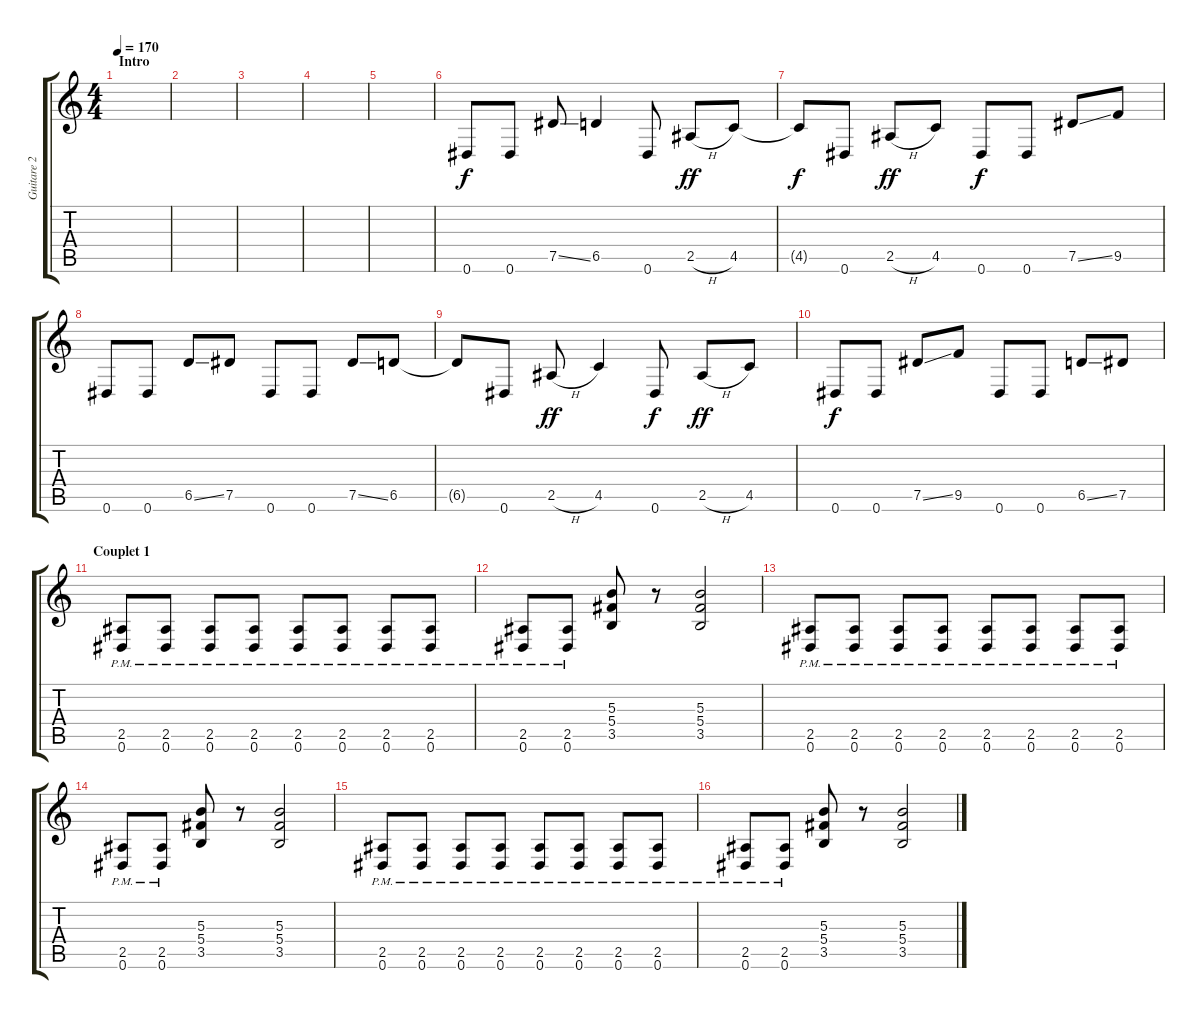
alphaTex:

\track ("Guitare 2 - Greig Nori" "Guitare 2 ") {instrument distortionguitar}
\staff {score tabs}
\tuning (Eb4 Bb3 Gb3 Db3 Ab2 Eb2) {hide}
\ts (4 4)
\section ("" "Intro")
\tempo 170
\clef g2
\ks c
|
|
|
|
|
0.6.8 0.6.8 7.5{ss}.8 6.5.4 0.6.8 2.5{h}.8{dy ff} 4.5.8 |
4.5{t}.8{dy f} 0.6.8 2.5{h}.8{dy ff} 4.5.8 0.6.8{dy f} 0.6.8 7.5{ss}.8 9.5.8 |
0.6.8 0.6.8 6.5{ss}.8 7.5.8 0.6.8 0.6.8 7.5{ss}.8 6.5.8 |
6.5{t}.8 0.6.8 2.5{h}.8{dy ff} 4.5.4 0.6.8{dy f} 2.5{h}.8{dy ff} 4.5.8 |
0.6.8{dy f} 0.6.8 7.5{ss}.8 9.5.8 0.6.8 0.6.8 6.5{ss}.8 7.5.8 |
\section ("" "Couplet 1")
(2.5{pm} 0.6{pm}).8 (2.5{pm} 0.6{pm}).8 (2.5{pm} 0.6{pm}).8 (2.5{pm} 0.6{pm}).8 (2.5{pm} 0.6{pm}).8 (2.5{pm} 0.6{pm}).8 (2.5{pm} 0.6{pm}).8 (2.5{pm} 0.6{pm}).8 |
(2.5{pm} 0.6{pm}).8 (2.5{pm} 0.6{pm}).8 (5.3 5.4 3.5).8 r.8 (5.3 5.4 3.5).2 |
(2.5{pm} 0.6{pm}).8 (2.5{pm} 0.6{pm}).8 (2.5{pm} 0.6{pm}).8 (2.5{pm} 0.6{pm}).8 (2.5{pm} 0.6{pm}).8 (2.5{pm} 0.6{pm}).8 (2.5{pm} 0.6{pm}).8 (2.5{pm} 0.6{pm}).8 |
(2.5{pm} 0.6{pm}).8 (2.5{pm} 0.6{pm}).8 (5.3 5.4 3.5).8 r.8 (5.3 5.4 3.5).2 |
(2.5{pm} 0.6{pm}).8 (2.5{pm} 0.6{pm}).8 (2.5{pm} 0.6{pm}).8 (2.5{pm} 0.6{pm}).8 (2.5{pm} 0.6{pm}).8 (2.5{pm} 0.6{pm}).8 (2.5{pm} 0.6{pm}).8 (2.5{pm} 0.6{pm}).8 |
(2.5{pm} 0.6{pm}).8 (2.5{pm} 0.6{pm}).8 (5.3 5.4 3.5).8 r.8 (5.3 5.4 3.5).2
